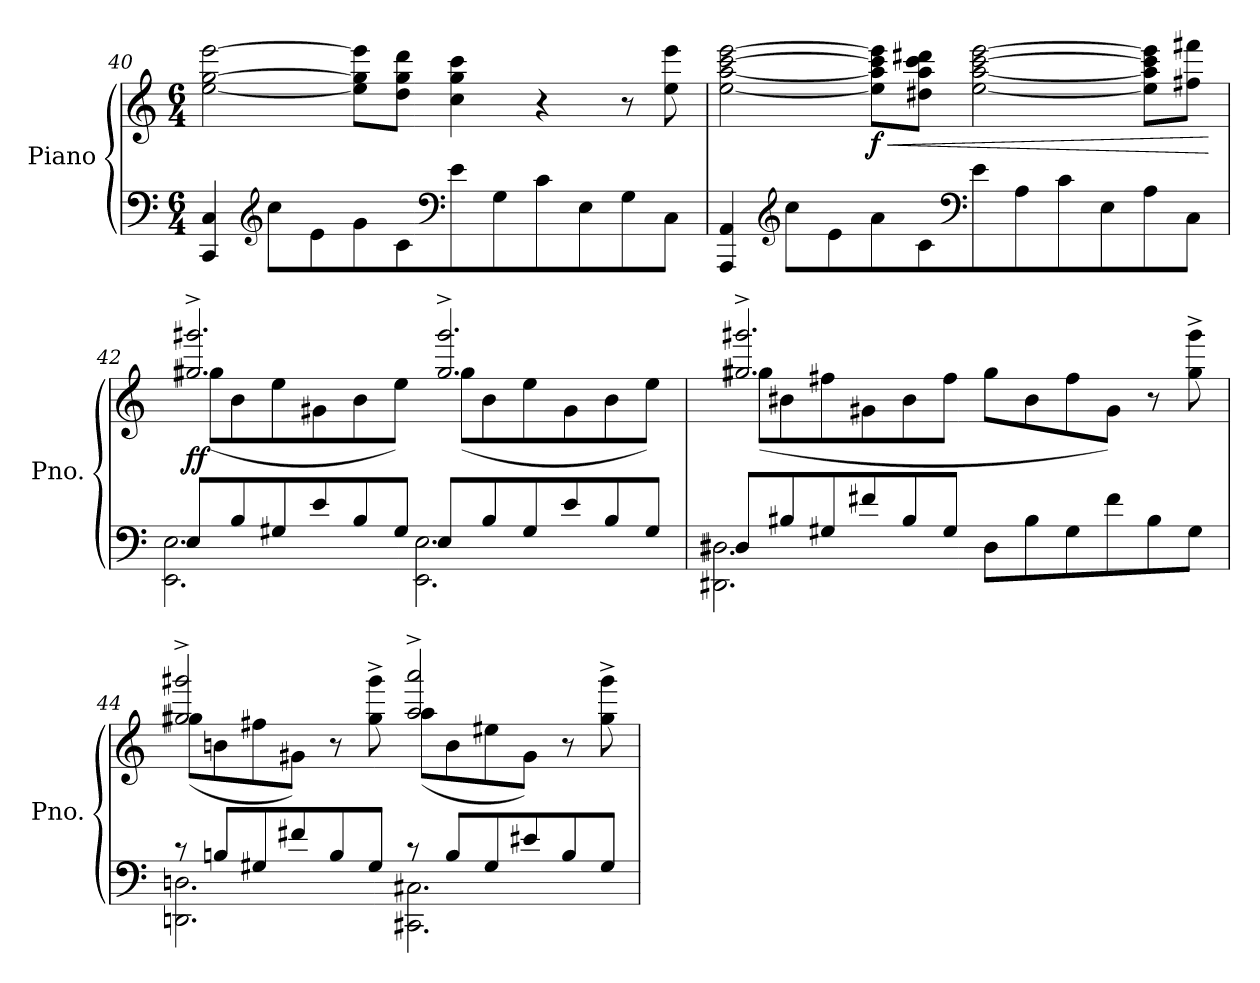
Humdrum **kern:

**kern	**kern	**dynam
*part1	*part1	*part1
*staff2	*staff1	*staff1/2
*I"Piano	*	*
*I'Pno.	*	*
*clefF4	*clefG2	*
*k[]	*k[]	*
*M6/4	*M6/4	*
=40	=40	=40
4CC/ 4C/	[2ee\ [2gg\ [2eee\	.
*clefG2	*	*
8cc\L	.	.
8e\	.	.
8g\	8ee\] 8gg\] 8eee\]L	.
8c\	8dd\ 8gg\ 8ddd\J	.
*clefF4	*	*
8e\	4cc\ 4gg\ 4ccc\	.
8G\	.	.
8c\	4r	.
8E\	.	.
8G\	8r	.
8C\J	8ee\ 8eee\	.
=41	=41	=41
4AAA/ 4AA/	[2ee\ [2aa\ [2ccc\ [2eee\	.
*clefG2	*	*
8cc\L	.	.
8e\	.	.
!	!	!LO:HP:b
!	!	!LO:DY:n=1:b
8a\	8ee\] 8aa\] 8ccc\] 8eee\]L	< f
8c\	8dd#X\ 8aa\ 8ccc\ 8ddd#X\J	.
*clefF4	*	*
8e\	[2ee\ [2aa\ [2ccc\ [2eee\	.
8A\	.	.
8c\	.	.
8E\	.	.
8A\	8ee\] 8aa\] 8ccc\] 8eee\]L	.
8C\J	8ff#X\ 8fff#X\J	.
.	.	[
=42	=42	=42
*^	*^	*
!	!	!	!	!LO:DY:b
8E/L	2.EE\ 2.E\	2.gg#X/^ 2.ggg#X/^	(>8gg#\L	ff
8B/	.	.	8b\	.
8G#X/	.	.	8ee\	.
8e/	.	.	8g#X\	.
8B/	.	.	8b\	.
8G#/J	.	.	8ee\J)	.
8E/L	2.EE\ 2.E\	2.gg#/^ 2.ggg#/^	(>8gg#\L	.
8B/	.	.	8b\	.
8G#/	.	.	8ee\	.
8e/	.	.	8g#\	.
8B/	.	.	8b\	.
8G#/J	.	.	8ee\J)	.
=43	=43	=43	=43	=43
8D#X/L	2.DD#X\ 2.D#\	2.gg#X/^ 2.ggg#X/^	(>8gg#\L	.
8B#X/	.	.	8b#X\	.
8G#X/	.	.	8ff#X\	.
8f#X/	.	.	8g#X\	.
8B#/	.	.	8b#\	.
8G#/J	.	.	8ff#\J	.
8D#\L	2.ryy	2ryy	8gg#\L	.
8B#\	.	.	8b#\	.
8G#\	.	.	8ff#\	.
8f#\	.	.	8g#\J)	.
8B#\	.	8r	4ryy	.
8G#\J	.	8gg#\^ 8ggg#\^	.	.
=44	=44	=44	=44	=44
8r	2.DDn\ 2.Dn\	2gg#X/^ 2ggg#X/^	(>8gg#\L	.
8Bn/L	.	.	8bn\	.
8G#X/	.	.	8ff#X\	.
8f#X/	.	.	8g#X\J)	.
8B/	.	8r	4ryy	.
8G#/J	.	8gg#\^ 8ggg#\^	.	.
8r	2.CC#X\ 2.C#X\	2aa/^ 2aaa/^	(>8aa\L	.
8B/L	.	.	8b\	.
8G#/	.	.	8ee#X\	.
8e#X/	.	.	8g#\J)	.
8B/	.	8r	4ryy	.
8G#/J	.	8gg#\^ 8ggg#\^	.	.
*v	*v	*	*	*
*	*v	*v	*
=	=	=
*-	*-	*-
